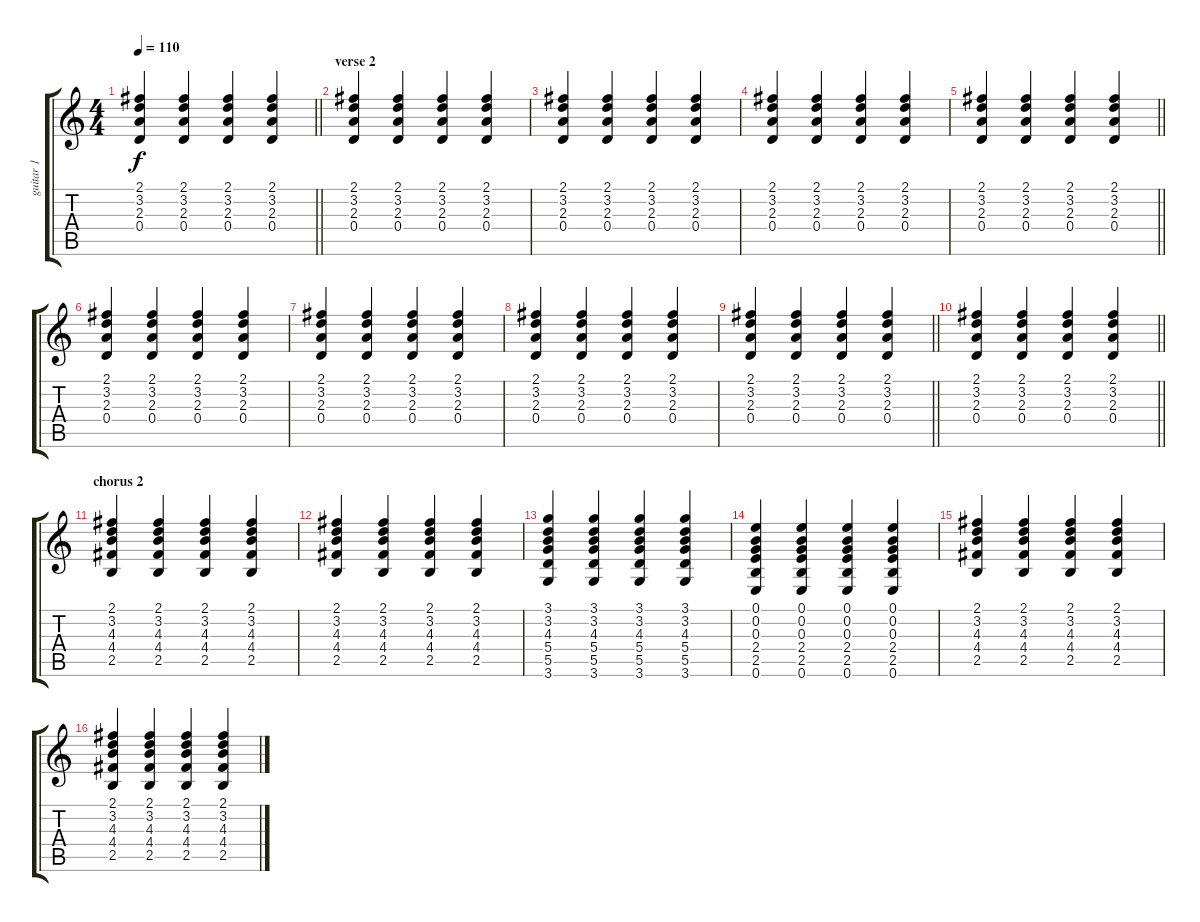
\track ("guitar 1" "guitar 1") {instrument electricguitarclean}
\staff {score tabs}
\tuning (E4 B3 G3 D3 A2 E2) {hide}
\ts (4 4)
\tempo 110
\clef g2
\barLineRight lightlight
\ks c
(2.1 3.2 2.3 0.4).4{dy f} (2.1 3.2 2.3 0.4).4 (2.1 3.2 2.3 0.4).4 (2.1 3.2 2.3 0.4).4 |
\section ("" "verse 2")
(2.1 3.2 2.3 0.4).4 (2.1 3.2 2.3 0.4).4 (2.1 3.2 2.3 0.4).4 (2.1 3.2 2.3 0.4).4 |
(2.1 3.2 2.3 0.4).4 (2.1 3.2 2.3 0.4).4 (2.1 3.2 2.3 0.4).4 (2.1 3.2 2.3 0.4).4 |
(2.1 3.2 2.3 0.4).4 (2.1 3.2 2.3 0.4).4 (2.1 3.2 2.3 0.4).4 (2.1 3.2 2.3 0.4).4 |
\barLineRight lightlight
(2.1 3.2 2.3 0.4).4 (2.1 3.2 2.3 0.4).4 (2.1 3.2 2.3 0.4).4 (2.1 3.2 2.3 0.4).4 |
(2.1 3.2 2.3 0.4).4 (2.1 3.2 2.3 0.4).4 (2.1 3.2 2.3 0.4).4 (2.1 3.2 2.3 0.4).4 |
(2.1 3.2 2.3 0.4).4 (2.1 3.2 2.3 0.4).4 (2.1 3.2 2.3 0.4).4 (2.1 3.2 2.3 0.4).4 |
(2.1 3.2 2.3 0.4).4 (2.1 3.2 2.3 0.4).4 (2.1 3.2 2.3 0.4).4 (2.1 3.2 2.3 0.4).4 |
\barLineRight lightlight
(2.1 3.2 2.3 0.4).4 (2.1 3.2 2.3 0.4).4 (2.1 3.2 2.3 0.4).4 (2.1 3.2 2.3 0.4).4 |
\barLineRight lightlight
(2.1 3.2 2.3 0.4).4 (2.1 3.2 2.3 0.4).4 (2.1 3.2 2.3 0.4).4 (2.1 3.2 2.3 0.4).4 |
\section ("" "chorus 2")
(2.1 3.2 4.3 4.4 2.5).4 (2.1 3.2 4.3 4.4 2.5).4 (2.1 3.2 4.3 4.4 2.5).4 (2.1 3.2 4.3 4.4 2.5).4 |
(2.1 3.2 4.3 4.4 2.5).4 (2.1 3.2 4.3 4.4 2.5).4 (2.1 3.2 4.3 4.4 2.5).4 (2.1 3.2 4.3 4.4 2.5).4 |
(3.1 3.2 4.3 5.4 5.5 3.6).4 (3.1 3.2 4.3 5.4 5.5 3.6).4 (3.1 3.2 4.3 5.4 5.5 3.6).4 (3.1 3.2 4.3 5.4 5.5 3.6).4 |
(0.1 0.2 0.3 2.4 2.5 0.6).4 (0.1 0.2 0.3 2.4 2.5 0.6).4 (0.1 0.2 0.3 2.4 2.5 0.6).4 (0.1 0.2 0.3 2.4 2.5 0.6).4 |
(2.1 3.2 4.3 4.4 2.5).4 (2.1 3.2 4.3 4.4 2.5).4 (2.1 3.2 4.3 4.4 2.5).4 (2.1 3.2 4.3 4.4 2.5).4 |
(2.1 3.2 4.3 4.4 2.5).4 (2.1 3.2 4.3 4.4 2.5).4 (2.1 3.2 4.3 4.4 2.5).4 (2.1 3.2 4.3 4.4 2.5).4
